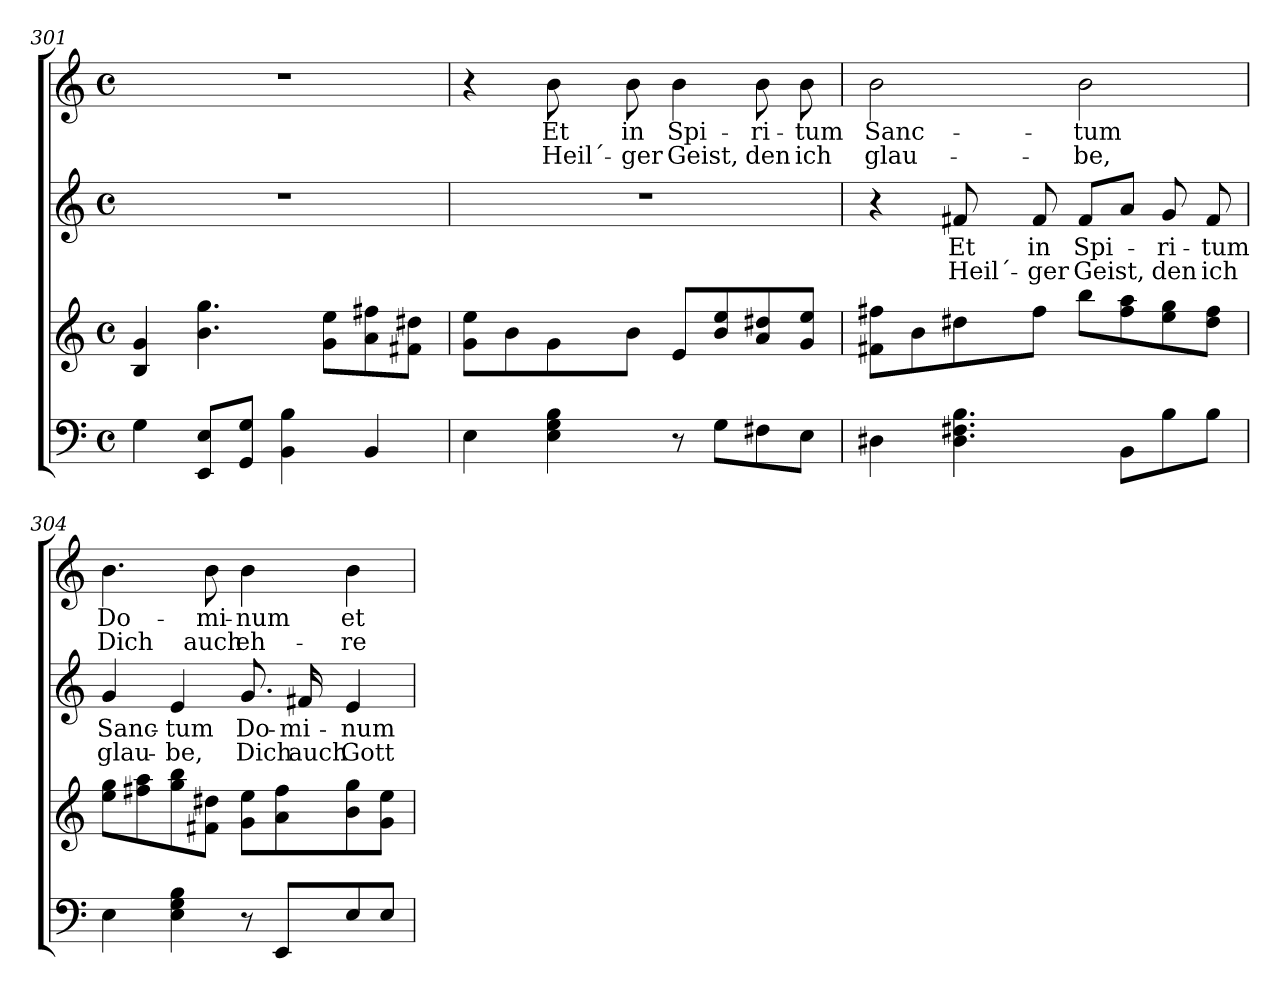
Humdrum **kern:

**kern	**kern	**kern	**text	**text	**kern	**text	**text
*part3	*part3	*part2	*part2	*part2	*part1	*part1	*part1
*staff4	*staff3	*staff2	*staff2	*staff2	*staff1	*staff1	*staff1
*clefF4	*clefG2	*clefG2	*	*	*clefG2	*	*
*k[]	*k[]	*k[]	*	*	*k[]	*	*
*C:	*C:	*C:	*	*	*C:	*	*
*M4/4	*M4/4	*M4/4	*	*	*M4/4	*	*
*met(c)	*met(c)	*met(c)	*	*	*met(c)	*	*
=301	=301	=301	=301	=301	=301	=301	=301
4G\	4B/ 4g/	1r	.	.	1r	.	.
8EE/ 8E/L	4.b\ 4.gg\	.	.	.	.	.	.
8GG/ 8G/J	.	.	.	.	.	.	.
4BB\ 4B\	.	.	.	.	.	.	.
.	8g\ 8ee\L	.	.	.	.	.	.
4BB/	8a\ 8ff#X\	.	.	.	.	.	.
.	8f#X\ 8dd#X\J	.	.	.	.	.	.
!!LO:LB:g=z
=302	=302	=302	=302	=302	=302	=302	=302
4E\	8g\ 8ee\L	1r	.	.	4r	.	.
.	8b\	.	.	.	.	.	.
!	!	!	!	!	!	!LO:LY:b	!LO:LY:b
4E\ 4G\ 4B\	8g\	.	.	.	8b\	Et	Heil´-
!	!	!	!	!	!	!LO:LY:b	!LO:LY:b
.	8b\J	.	.	.	8b\	in	-ger
!	!	!	!	!	!	!LO:LY:b	!LO:LY:b
8r	8e/L	.	.	.	4b\	Spi-	Geist,
8G\L	8b/ 8ee/	.	.	.	.	.	.
!	!	!	!	!	!	!LO:LY:b	!LO:LY:b
8F#X\	8a/ 8dd#X/	.	.	.	8b\	-ri-	den
!	!	!	!	!	!	!LO:LY:b	!LO:LY:b
8E\J	8g/ 8ee/J	.	.	.	8b\	-tum	ich
=303	=303	=303	=303	=303	=303	=303	=303
!	!	!	!	!	!	!LO:LY:b	!LO:LY:b
4D#X\	8f#X\ 8ff#X\L	4r	.	.	2b\	Sanc-	glau-
.	8b\	.	.	.	.	.	.
!	!	!	!LO:LY:b	!LO:LY:b	!	!	!
4.D#\ 4.F#X\ 4.B\	8dd#X\	8f#X/	Et	Heil´-	.	.	.
!	!	!	!LO:LY:b	!LO:LY:b	!	!	!
.	8ff#\J	8f#/	in	-ger	.	.	.
!	!	!	!LO:LY:b	!LO:LY:b	!	!LO:LY:b	!LO:LY:b
.	8bb\L	8f#/L	Spi-	Geist,	2b\	-tum	-be,
8BB\L	8ff#\ 8aa\	8a/J	.	.	.	.	.
!	!	!	!LO:LY:b	!LO:LY:b	!	!	!
8B\	8ee\ 8gg\	8g/	-ri-	den	.	.	.
!	!	!	!LO:LY:b	!LO:LY:b	!	!	!
8B\J	8dd#\ 8ff#\J	8f#/	-tum	ich	.	.	.
=304	=304	=304	=304	=304	=304	=304	=304
!	!	!	!LO:LY:b	!LO:LY:b	!	!LO:LY:b	!LO:LY:b
4E\	8ee\ 8gg\L	4g/	Sanc-	glau-	4.b\	Do-	Dich
.	8ff#X\ 8aa\	.	.	.	.	.	.
!	!	!	!LO:LY:b	!LO:LY:b	!	!	!
4E\ 4G\ 4B\	8gg\ 8bb\	4e/	-tum	-be,	.	.	.
!	!	!	!	!	!	!LO:LY:b	!LO:LY:b
.	8f#X\ 8dd#X\J	.	.	.	8b\	-mi-	auch
!	!	!	!LO:LY:b	!LO:LY:b	!	!LO:LY:b	!LO:LY:b
8r	8g\ 8ee\L	8.g/	Do-	Dich	4b\	-num	eh-
8EE/L	8a\ 8ff#\	.	.	.	.	.	.
!	!	!	!LO:LY:b	!LO:LY:b	!	!	!
.	.	16f#X/	-mi-	auch	.	.	.
!	!	!	!LO:LY:b	!LO:LY:b	!	!LO:LY:b	!LO:LY:b
8E/	8b\ 8gg\	4e/	-num	Gott	4b\	et	-re
8E/J	8g\ 8ee\J	.	.	.	.	.	.
=	=	=	=	=	=	=	=
*-	*-	*-	*-	*-	*-	*-	*-
